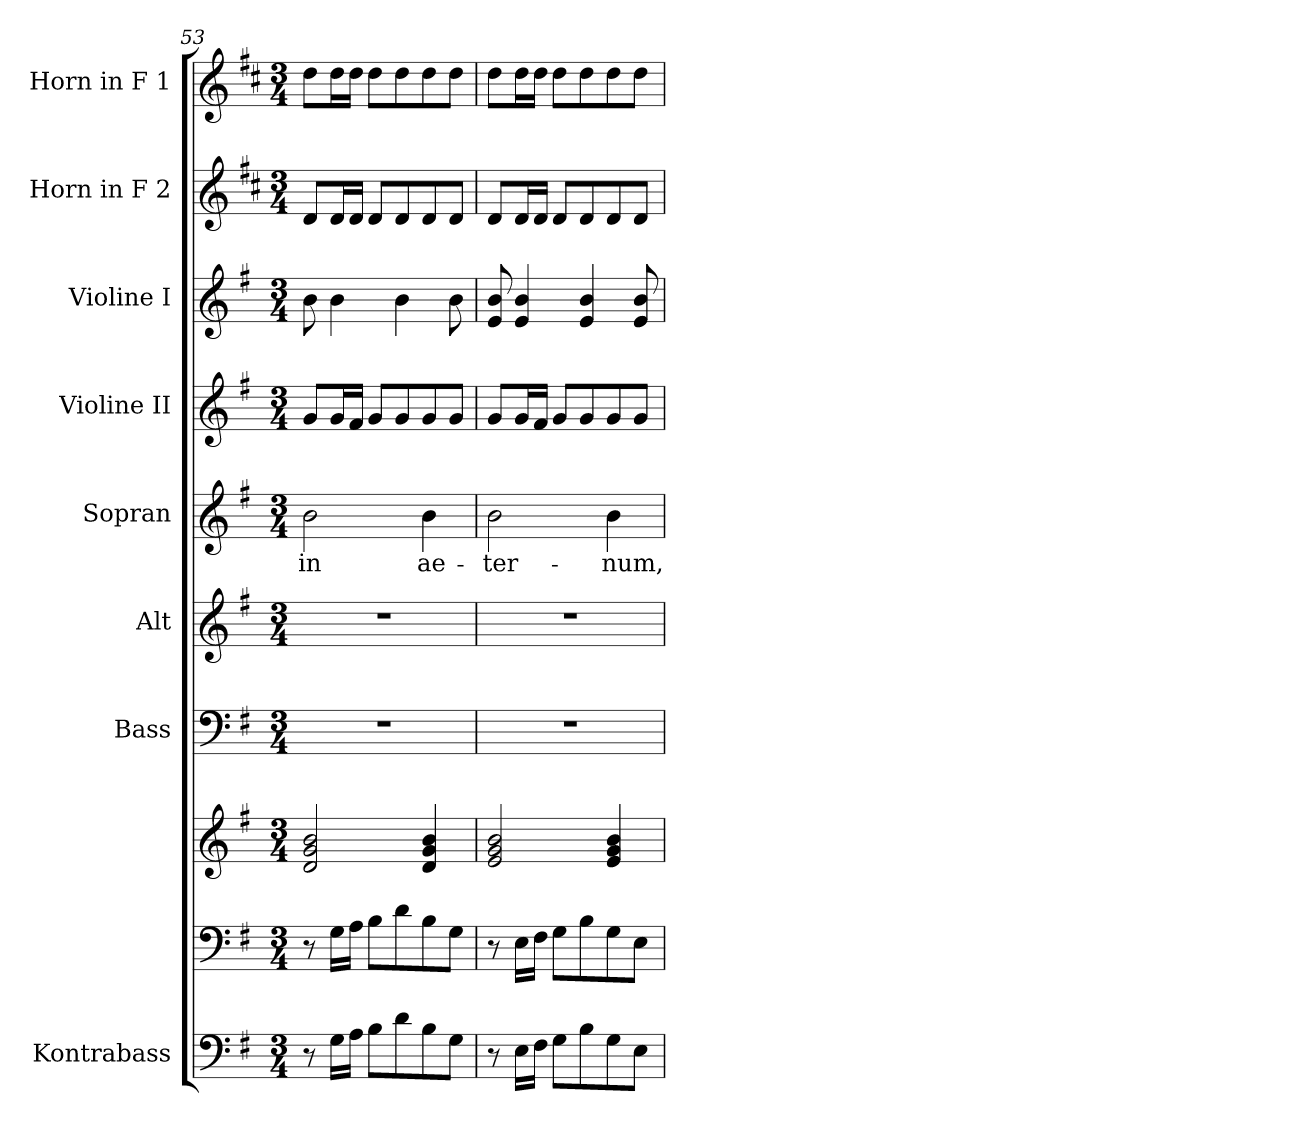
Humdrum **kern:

**kern	**kern	**kern	**kern	**kern	**kern	**text	**kern	**kern	**kern	**kern
*part9	*part8	*part8	*part7	*part6	*part5	*part5	*part4	*part3	*part2	*part1
*staff10	*staff9	*staff8	*staff7	*staff6	*staff5	*staff5	*staff4	*staff3	*staff2	*staff1
*I"Kontrabass	*	*	*I"Bass	*I"Alt	*I"Sopran	*	*I"Violine II	*I"Violine I	*I"Horn in F 2	*I"Horn in F 1
*I'Kb.	*	*	*I'B.	*I'A.	*I'S.	*	*I'Vl. II	*I'Vl. I	*	*
*clefF4	*clefF4	*clefG2	*clefF4	*clefG2	*clefG2	*	*clefG2	*clefG2	*clefG2	*clefG2
*ITrd7c12	*	*	*	*	*	*	*	*	*ITrd4c7	*ITrd4c7
*k[f#]	*k[f#]	*k[f#]	*k[f#]	*k[f#]	*k[f#]	*	*k[f#]	*k[f#]	*k[f#]	*k[f#]
*G:	*G:	*G:	*G:	*G:	*G:	*	*G:	*G:	*G:	*G:
*M3/4	*M3/4	*M3/4	*M3/4	*M3/4	*M3/4	*	*M3/4	*M3/4	*M3/4	*M3/4
=53	=53	=53	=53	=53	=53	=53	=53	=53	=53	=53
!	!	!	!	!	!	!LO:LY:b	!	!	!	!
8r	8r	2d/ 2g/ 2b/	2.r	2.r	2b\	in	8g/L	8b\	8G/L	8g\L
16GG\LL	16G\LL	.	.	.	.	.	16g/L	4b\	16G/L	16g\L
16AA\JJ	16A\JJ	.	.	.	.	.	16f#/JJ	.	16G/JJ	16g\JJ
8BB\L	8B\L	.	.	.	.	.	8g/L	.	8G/L	8g\L
8D\	8d\	.	.	.	.	.	8g/	4b\	8G/	8g\
!	!	!	!	!	!	!LO:LY:b	!	!	!	!
8BB\	8B\	4d/ 4g/ 4b/	.	.	4b\	ae-	8g/	.	8G/	8g\
8GG\J	8G\J	.	.	.	.	.	8g/J	8b\	8G/J	8g\J
=54	=54	=54	=54	=54	=54	=54	=54	=54	=54	=54
!	!	!	!	!	!	!LO:LY:b	!	!	!	!
8r	8r	2e/ 2g/ 2b/	2.r	2.r	2b\	-ter-	8g/L	8e/ 8b/	8G/L	8g\L
16EE\LL	16E\LL	.	.	.	.	.	16g/L	4e/ 4b/	16G/L	16g\L
16FF#\JJ	16F#\JJ	.	.	.	.	.	16f#/JJ	.	16G/JJ	16g\JJ
8GG\L	8G\L	.	.	.	.	.	8g/L	.	8G/L	8g\L
8BB\	8B\	.	.	.	.	.	8g/	4e/ 4b/	8G/	8g\
!	!	!	!	!	!	!LO:LY:b	!	!	!	!
8GG\	8G\	4e/ 4g/ 4b/	.	.	4b\	-num,	8g/	.	8G/	8g\
8EE\J	8E\J	.	.	.	.	.	8g/J	8e/ 8b/	8G/J	8g\J
=	=	=	=	=	=	=	=	=	=	=
*-	*-	*-	*-	*-	*-	*-	*-	*-	*-	*-
